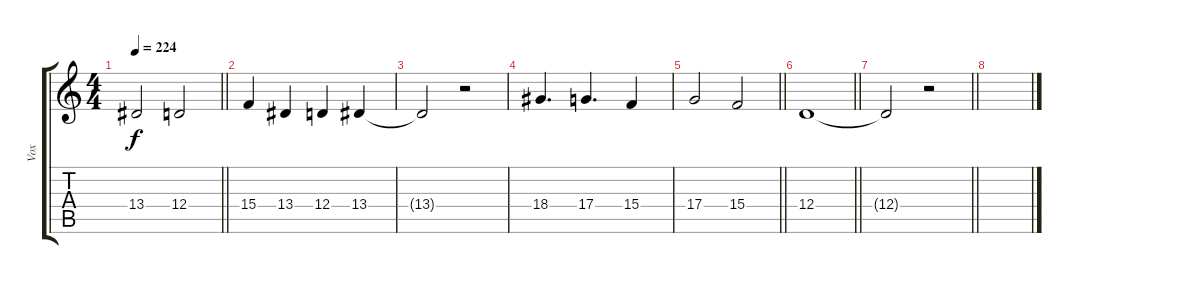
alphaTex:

\track ("Vox" "Vox") {instrument viola}
\staff {score tabs}
\tuning (E4 B3 G3 D3 A2 E2) {hide}
\ts (4 4)
\tempo 224
\clef g2
\barLineRight lightlight
\ks c
13.4{t}.2{dy f} 12.4.2 |
15.4.4 13.4.4 12.4.4 13.4.4 |
13.4{t}.2 r.2 |
18.4.4{d} 17.4.4{d} 15.4.4 |
\barLineRight lightlight
17.4.2 15.4.2 |
\section ("" " ")
\barLineRight lightlight
12.4.1 |
\barLineRight lightlight
12.4{t}.2 r.2 |
\section ("" " ")
